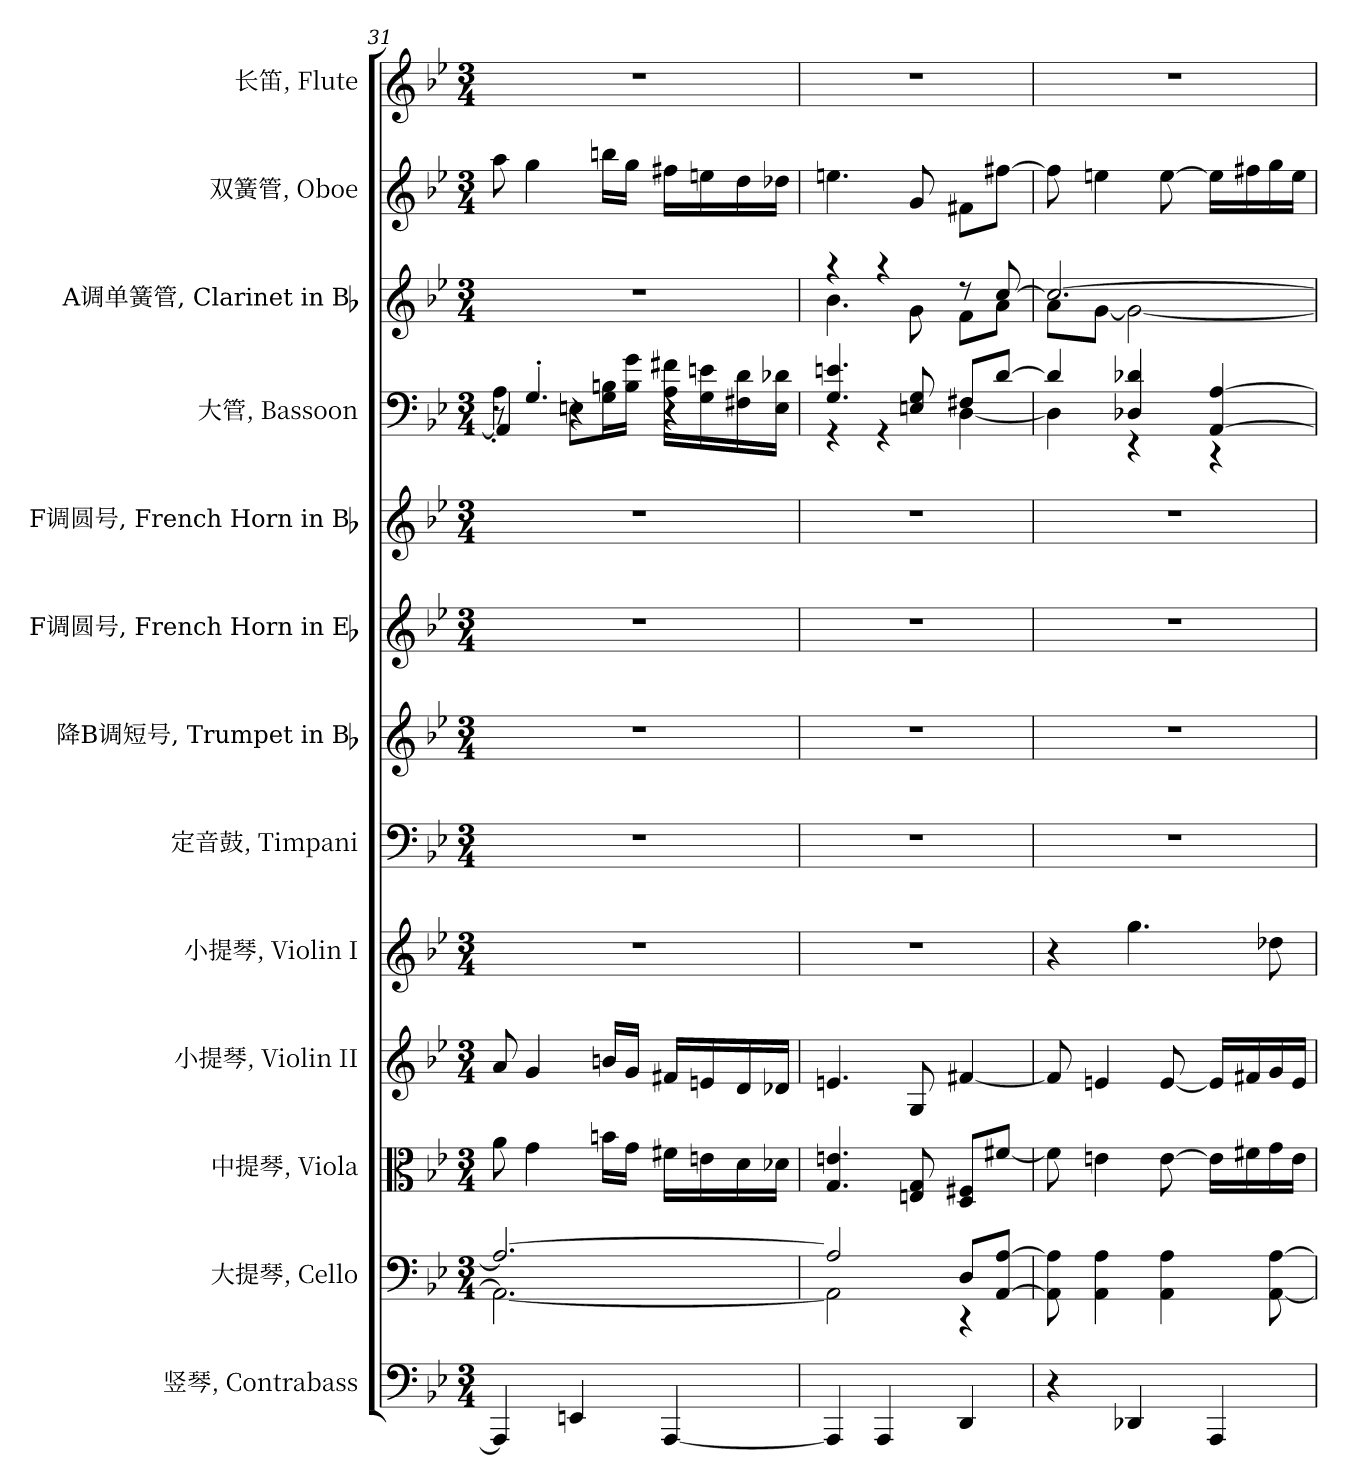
**kern	**kern	**kern	**kern	**kern	**kern	**kern	**kern	**kern	**kern	**kern	**kern	**kern
*part13	*part12	*part11	*part10	*part9	*part8	*part7	*part6	*part5	*part4	*part3	*part2	*part1
*staff13	*staff12	*staff11	*staff10	*staff9	*staff8	*staff7	*staff6	*staff5	*staff4	*staff3	*staff2	*staff1
*I"竖琴, Contrabass	*I"大提琴, Cello	*I"中提琴, Viola	*I"小提琴, Violin II	*I"小提琴, Violin I	*I"定音鼓, Timpani	*I"降B调短号, Trumpet in B-flat	*I"F调圆号, French Horn in E-flat	*I"F调圆号, French Horn in B-flat	*I"大管, Bassoon	*I"A调单簧管, Clarinet in B-flat	*I"双簧管, Oboe	*I"长笛, Flute
*	*	*I'Vla.	*I'Vln.	*I'Vln.	*I'Timp.	*	*I'F Hn.	*I'F Hn.	*I'Bsn.	*I'A Cl.	*I'Ob.	*I'Fl.
*clefF4	*clefF4	*clefC3	*clefG2	*clefG2	*clefF4	*clefG2	*clefG2	*clefG2	*clefF4	*clefG2	*clefG2	*clefG2
*	*	*	*	*	*	*ITrd1c2	*ITrd4c7	*ITrd4c7	*	*ITrd2c3	*	*
*k[b-e-]	*k[b-e-]	*k[b-e-]	*k[b-e-]	*k[b-e-]	*k[b-e-]	*k[b-e-a-d-]	*k[b-e-a-]	*k[b-e-a-]	*k[b-e-]	*k[f#]	*k[b-e-]	*k[b-e-]
*M3/4	*M3/4	*M3/4	*M3/4	*M3/4	*M3/4	*M3/4	*M3/4	*M3/4	*M3/4	*M3/4	*M3/4	*M3/4
=31	=31	=31	=31	=31	=31	=31	=31	=31	=31	=31	=31	=31
*	*^	*	*	*	*	*	*	*	*^	*	*	*
*	*	*	*	*	*	*	*	*	*	*	*^	*	*	*
4AAA/]	2.A/_	2.AA\_	8a\	8a/	2.r	2.r	2.r	2.r	2.r	8r	4A'\	4AA/]	2.r	8aa\	2.r
.	.	.	4g\	4g/	.	.	.	.	.	4.G'/	.	.	.	4gg\	.
4EEn/	.	.	.	.	.	.	.	.	.	.	8En\L	4r	.	.	.
.	.	.	16bn\LL	16bn/LL	.	.	.	.	.	.	16G\ 16Bn\L	.	.	16bbn\LL	.
.	.	.	16g\JJ	16g/JJ	.	.	.	.	.	.	16B\ 16g\JJ	.	.	16gg\JJ	.
[4AAA/	.	.	16f#X\LL	16f#X/LL	.	.	.	.	.	4r	16A\ 16f#X\LL	4r	.	16ff#X\LL	.
.	.	.	16en\	16en/	.	.	.	.	.	.	16G\ 16en\	.	.	16een\	.
.	.	.	16d\	16d/	.	.	.	.	.	.	16F#X\ 16d\	.	.	16dd\	.
.	.	.	16d-X\JJ	16d-X/JJ	.	.	.	.	.	.	16E\ 16d-X\JJ	.	.	16dd-X\JJ	.
*	*	*	*	*	*	*	*	*	*	*	*v	*v	*	*	*
=32	=32	=32	=32	=32	=32	=32	=32	=32	=32	=32	=32	=32	=32	=32
*	*	*	*	*	*	*	*	*	*	*	*	*^	*	*
4AAA/]	2A/]	2AA\]	4.G/ 4.en/	4.en/	2.r	2.r	2.r	2.r	2.r	4.G/ 4.en/	4r	4r	4.g\	4.een\	2.r
4AAA/	.	.	.	.	.	.	.	.	.	.	4r	4r	.	.	.
.	.	.	8En/ 8G/	8G/	.	.	.	.	.	8En/ 8G/	.	.	8e\	8g/	.
4DD/	8D/L	4r	8D/ 8F#X/L	[4f#X/	.	.	.	.	.	8F#X/L	[4D\	8r	8d\L	8f#X\L	.
.	[8AA/ [8A/J	.	[8f#X/J	.	.	.	.	.	.	[8d/J	.	[8a/	8f#\J	[8ff#X\J	.
*	*v	*v	*	*	*	*	*	*	*	*	*	*	*	*	*
!!LO:PB:g=z
=33	=33	=33	=33	=33	=33	=33	=33	=33	=33	=33	=33	=33	=33	=33
4r	8AA\] 8A\]	8f#\]	8f#/]	4r	2.r	2.r	2.r	2.r	4d/]	4D\]	2.a/_	8f#\L	8ff#\]	2.r
.	4AA\ 4A\	4en\	4en/	.	.	.	.	.	.	.	.	[8e\J	4een\	.
4DD-X/	.	.	.	4.gg\	.	.	.	.	4D-X/ 4d-X/	4r	.	2e\_	.	.
.	4AA\ 4A\	[8e\	[8e/	.	.	.	.	.	.	.	.	.	[8ee\	.
4AAA/	.	16e\LL]	16e/LL]	.	.	.	.	.	[4AA/ [4A/	4r	.	.	16ee\LL]	.
.	.	16f#X\	16f#X/	.	.	.	.	.	.	.	.	.	16ff#X\	.
.	[8AA\ [8A\	16g\	16g/	8dd-X\	.	.	.	.	.	.	.	.	16gg\	.
.	.	16e\JJ	16e/JJ	.	.	.	.	.	.	.	.	.	16ee\JJ	.
*	*	*	*	*	*	*	*	*	*v	*v	*	*	*	*
*	*	*	*	*	*	*	*	*	*	*v	*v	*	*
=	=	=	=	=	=	=	=	=	=	=	=	=
*-	*-	*-	*-	*-	*-	*-	*-	*-	*-	*-	*-	*-
